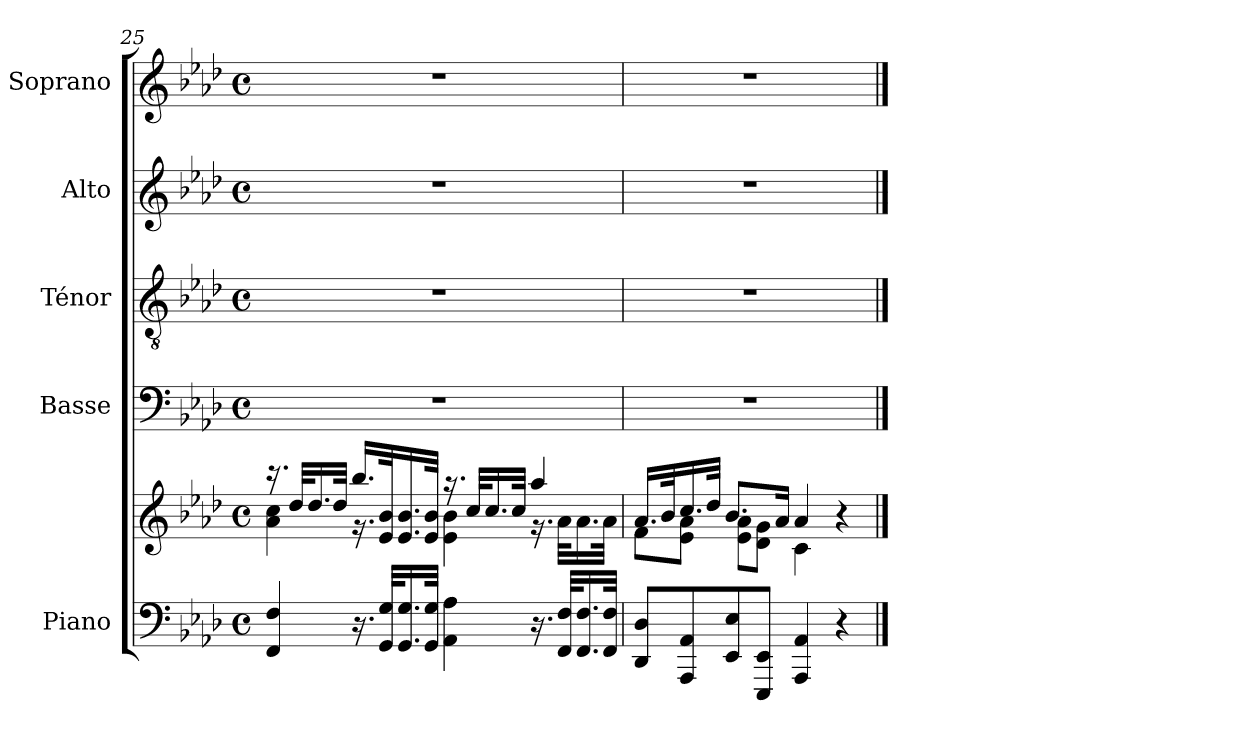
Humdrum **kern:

**kern	**kern	**kern	**kern	**kern	**kern
*part5	*part5	*part4	*part3	*part2	*part1
*staff6	*staff5	*staff4	*staff3	*staff2	*staff1
*I"Piano	*	*I"Basse	*I"Ténor	*I"Alto	*I"Soprano
*I'Pno.	*	*I'B.	*I'T.	*I'A.	*I'S.
!!LO:LB:g=z
*clefF4	*clefG2	*clefF4	*clefGv2	*clefG2	*clefG2
*	*	*	*ITrd7c12	*	*
*k[b-e-a-d-]	*k[b-e-a-d-]	*k[b-e-a-d-]	*k[b-e-a-d-]	*k[b-e-a-d-]	*k[b-e-a-d-]
*f:	*f:	*f:	*f:	*f:	*f:
*M4/4	*M4/4	*M4/4	*M4/4	*M4/4	*M4/4
*met(c)	*met(c)	*met(c)	*met(c)	*met(c)	*met(c)
=25	=25	=25	=25	=25	=25
*	*^	*	*	*	*
4FFi/ 4Fi	16.r	4a-i\ 4cci	1r	1r	1r	1r
.	32dd-i/KLL	.	.	.	.	.
.	16.dd-i/	.	.	.	.	.
.	32dd-i/JJk	.	.	.	.	.
16.r	16.bb-i/LL	16.r	.	.	.	.
32GGi/ 32GiKLL	32e-i/ 32b-ik	32ryy	.	.	.	.
*	*v	*v	*	*	*	*
16.GGi/ 16.Gi	16.e-i/ 16.b-i	.	.	.	.
32GGi/ 32GiJJk	32e-i/ 32b-iJJk	.	.	.	.
*	*^	*	*	*	*
4AA-i\ 4A-i	16.r	4e-i\ 4b-i	.	.	.	.
.	32cci/KLL	.	.	.	.	.
.	16.cci/	.	.	.	.	.
.	32cci/JJk	.	.	.	.	.
16.r	4aa-i/	16.r	.	.	.	.
32FFi/ 32FiKLL	.	32a-i\KLL	.	.	.	.
16.FFi/ 16.Fi	.	16.a-i\	.	.	.	.
32FFi/ 32FiJJk	.	32a-i\JJk	.	.	.	.
=26	=26	=26	=26	=26	=26	=26
8DD-i/ 8D-iL	16.a-i/LL	8fi\L	1r	1r	1r	1r
.	32b-i/k	.	.	.	.	.
8AAA-i/ 8AA-i	16.cci/	8e-i\ 8a-iJ	.	.	.	.
.	32dd-i/JJk	.	.	.	.	.
8EE-i/ 8E-i	8.b-i/L	8e-i\ 8a-iL	.	.	.	.
8EEE-i/ 8EE-iJ	.	8d-i\ 8giJ	.	.	.	.
.	16a-i/Jk	.	.	.	.	.
4AAA-i/ 4AA-i	4a-i/	4ci\	.	.	.	.
4r	4r	4ryy	.	.	.	.
*	*v	*v	*	*	*	*
==	==	==	==	==	==
*-	*-	*-	*-	*-	*-
